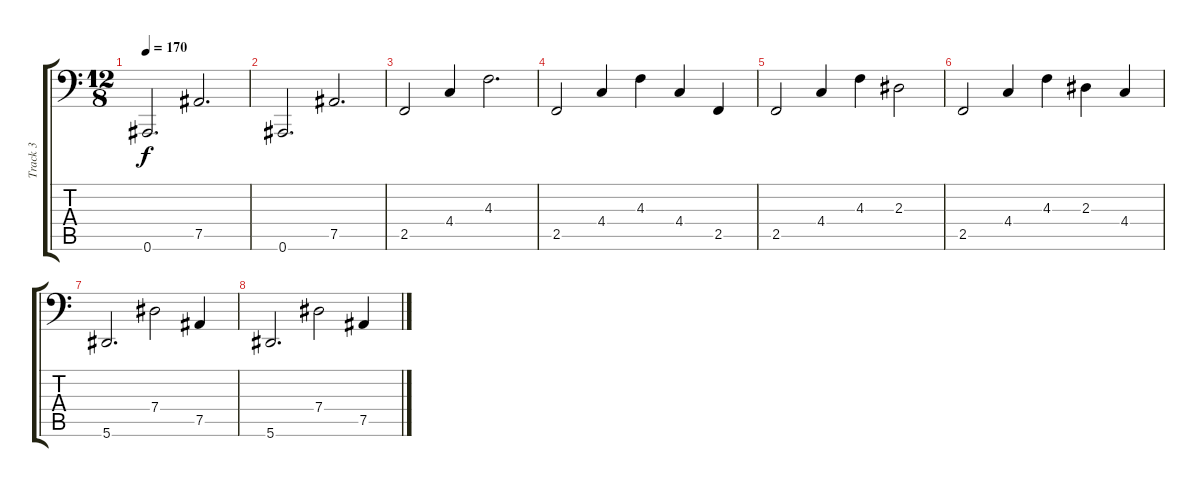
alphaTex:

\track ("Track 3" "Track 3") {instrument electricbasspick}
\staff {score tabs}
\tuning (Bb2 F2 Db2 Ab1 Eb1 Bb0) {hide}
\ts (12 8)
\tempo 170
\clef f4
\ks c
0.6.2{d dy f} 7.5.2{d} |
0.6.2{d} 7.5.2{d} |
2.5.2 4.4.4 4.3.2{d} |
2.5.2 4.4.4 4.3.4 4.4.4 2.5.4 |
2.5.2 4.4.4 4.3.4 2.3.2 |
2.5.2 4.4.4 4.3.4 2.3.4 4.4.4 |
5.6.2{d} 7.4.2 7.5.4 |
5.6.2{d} 7.4.2 7.5.4
